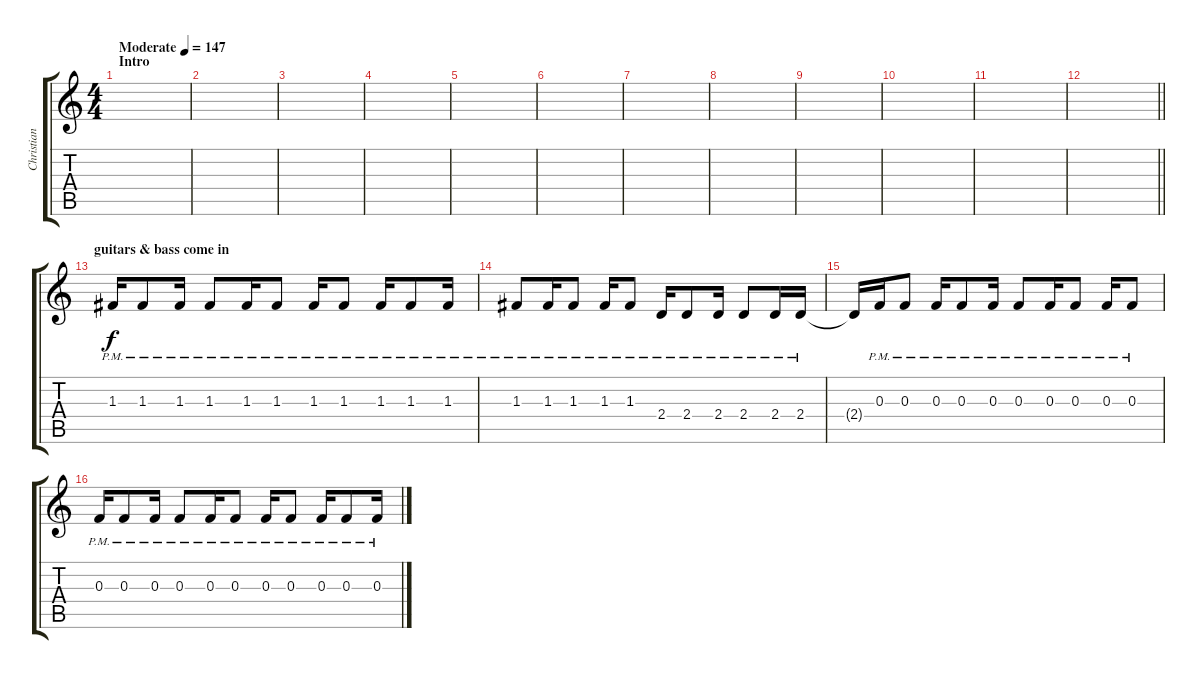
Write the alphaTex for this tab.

\track ("Christian Andreu - LEAD GUITAR" "Christian ") {instrument overdrivenguitar}
\staff {score tabs}
\tuning (D4 A3 F3 C3 G2 D2) {hide}
\ts (4 4)
\section ("" "Intro")
\tempo (147 "Moderate")
\clef g2
\ks c
|
|
|
|
|
|
|
|
|
|
|
\barLineRight lightlight
|
\section ("" "guitars & bass come in")
1.3{pm}.16 1.3{pm}.8 1.3{pm}.16 1.3{pm}.8 1.3{pm}.16 1.3{pm}.8 1.3{pm}.16 1.3{pm}.8 1.3{pm}.16 1.3{pm}.8 1.3{pm}.16 |
1.3{pm}.8 1.3{pm}.16 1.3{pm}.8 1.3{pm}.16 1.3{pm}.8 2.4{pm}.16 2.4{pm}.8 2.4{pm}.16 2.4{pm}.8 2.4{pm}.16 2.4{pm}.16 |
2.4{t}.16 0.3{pm}.16 0.3{pm}.8 0.3{pm}.16 0.3{pm}.8 0.3{pm}.16 0.3{pm}.8 0.3{pm}.16 0.3{pm}.8 0.3{pm}.16 0.3{pm}.8 |
0.3{pm}.16 0.3{pm}.8 0.3{pm}.16 0.3{pm}.8 0.3{pm}.16 0.3{pm}.8 0.3{pm}.16 0.3{pm}.8 0.3{pm}.16 0.3{pm}.8 0.3{pm}.16
